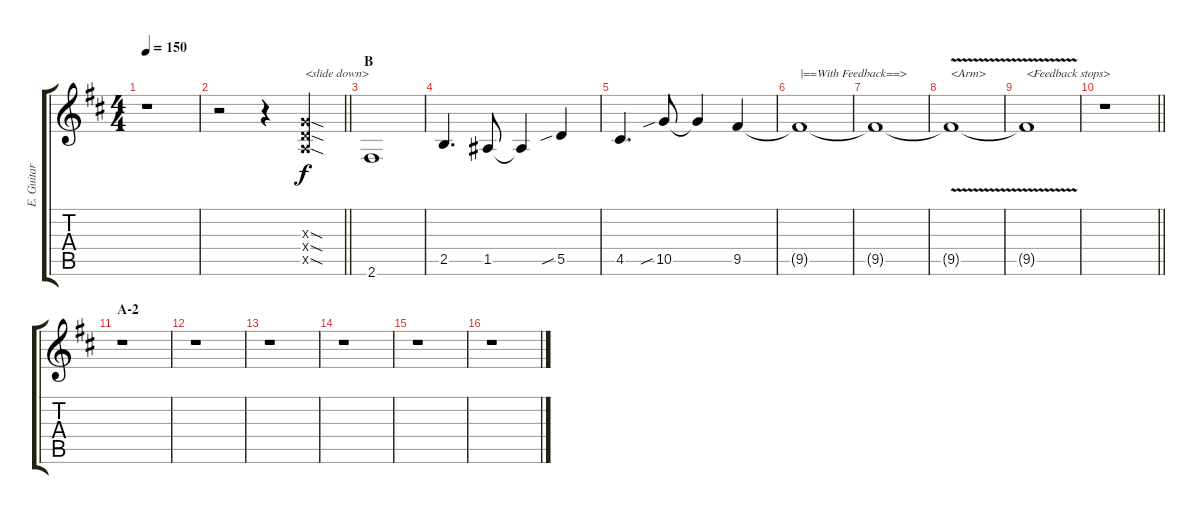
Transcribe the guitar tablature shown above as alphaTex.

\track ("E. Guitar II" "E. Guitar ") {instrument overdrivenguitar}
\staff {score tabs}
\tuning (E4 B3 G3 D3 A2 E2) {hide}
\ts (4 4)
\tempo 150
\clef g2
\ks d
r.1{dy f} |
\barLineRight lightlight
r.2 r.4 (0.3{sod x} 0.4{sod x} 0.5{sod x}).4{txt "<slide down>"} |
\section ("" "B")
2.6.1 |
2.5.4{d} 1.5.8 1.5{t}.4 5.5{sib}.4 |
4.5.4{d} 10.5{sib}.8 10.5{t}.4 9.5.4 |
9.5{t}.1{txt "|==With Feedback==>"} |
9.5{t}.1 |
9.5{v t}.1{txt "<Arm>"} |
9.5{t}.1{txt "<Feedback stops>"} |
\barLineRight lightlight
r.1 |
\section ("" "A-2")
r.1 |
r.1 |
r.1 |
r.1 |
r.1 |
r.1
